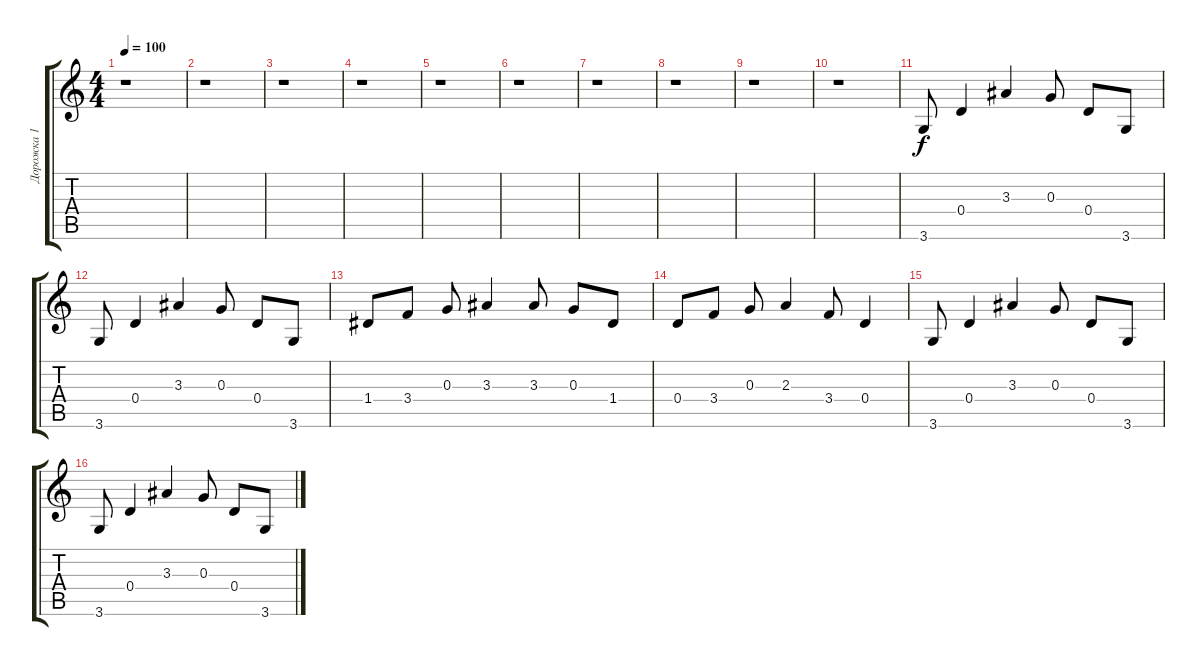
\track ("Дорожка 1" "Дорожка 1") {instrument electricguitarclean}
\staff {score tabs}
\tuning (E4 B3 G3 D3 A2 E2) {hide}
\ts (4 4)
\tempo 100
\clef g2
\ks c
r.1{dy f} |
r.1 |
r.1 |
r.1 |
r.1 |
r.1 |
r.1 |
r.1 |
r.1 |
r.1 |
3.6.8 0.4.4 3.3.4 0.3.8 0.4.8 3.6.8 |
3.6.8 0.4.4 3.3.4 0.3.8 0.4.8 3.6.8 |
1.4.8 3.4.8 0.3.8 3.3.4 3.3.8 0.3.8 1.4.8 |
0.4.8 3.4.8 0.3.8 2.3.4 3.4.8 0.4.4 |
3.6.8 0.4.4 3.3.4 0.3.8 0.4.8 3.6.8 |
3.6.8 0.4.4 3.3.4 0.3.8 0.4.8 3.6.8
